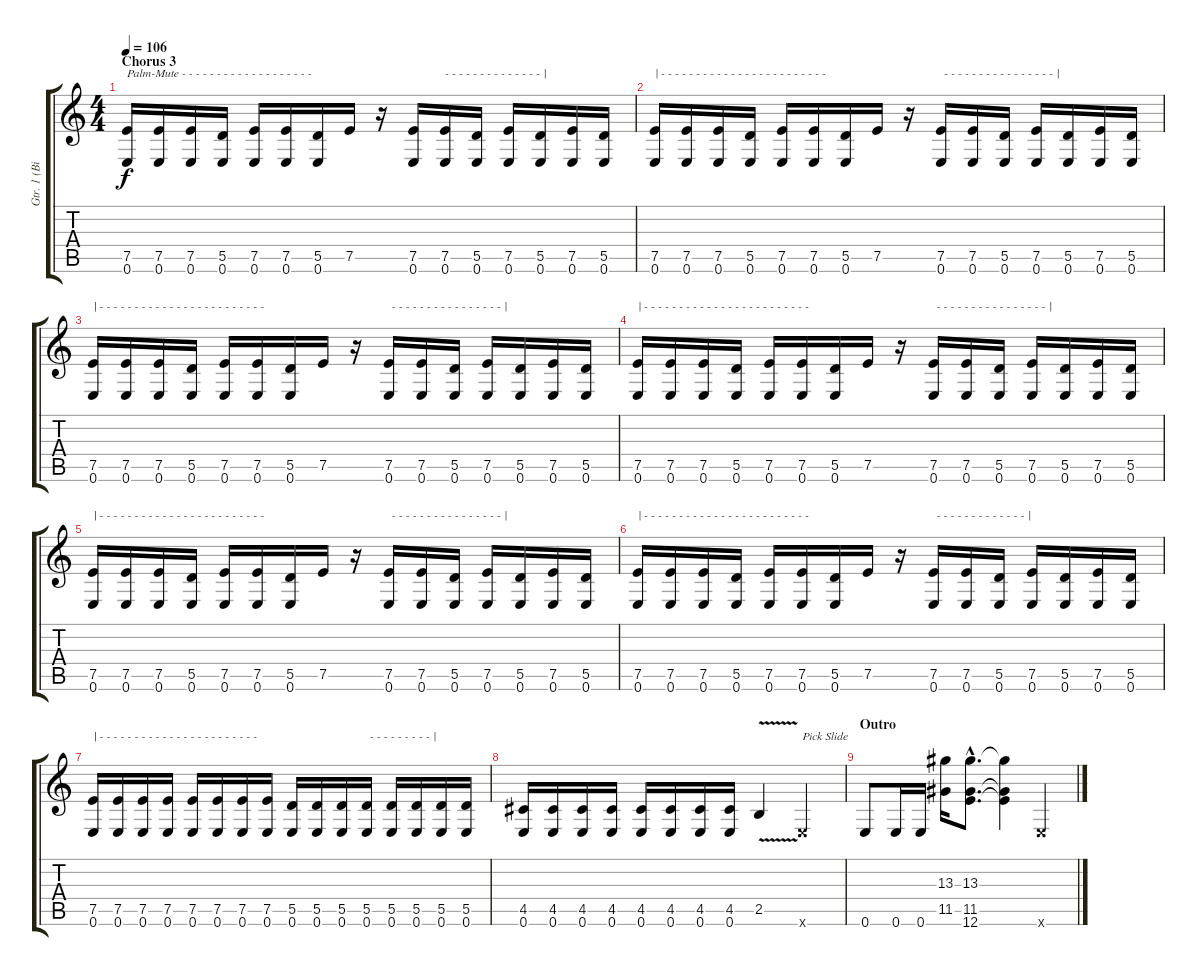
\track ("Gtr. 1 (Billy)" "Gtr. 1 (Bi") {instrument overdrivenguitar}
\staff {score tabs}
\tuning (E4 B3 G3 D3 A2 E2) {hide}
\ts (4 4)
\section ("" "Chorus 3")
\tempo 106
\clef g2
\ks c
(7.5 0.6).16{txt "Palm-Mute - - - - - - - - - - - - - - - - - - -" dy f} (7.5 0.6).16 (7.5 0.6).16 (5.5 0.6).16 (7.5 0.6).16 (7.5 0.6).16 (5.5 0.6).16 7.5.16 r.16 (7.5 0.6).16 (7.5 0.6).16{txt "- - - - - - - - - - - - - - |"} (5.5 0.6).16 (7.5 0.6).16 (5.5 0.6).16 (7.5 0.6).16 (5.5 0.6).16 |
(7.5 0.6).16{txt "| - - - - - - - - - - - - - - - - - - - - - - - -"} (7.5 0.6).16 (7.5 0.6).16 (5.5 0.6).16 (7.5 0.6).16 (7.5 0.6).16 (5.5 0.6).16 7.5.16 r.16 (7.5 0.6).16{txt " - - - - - - - - - - - - - - - - |"} (7.5 0.6).16 (5.5 0.6).16 (7.5 0.6).16 (5.5 0.6).16 (7.5 0.6).16 (5.5 0.6).16 |
(7.5 0.6).16{txt "| - - - - - - - - - - - - - - - - - - - - - - - -"} (7.5 0.6).16 (7.5 0.6).16 (5.5 0.6).16 (7.5 0.6).16 (7.5 0.6).16 (5.5 0.6).16 7.5.16 r.16 (7.5 0.6).16{txt " - - - - - - - - - - - - - - - - |"} (7.5 0.6).16 (5.5 0.6).16 (7.5 0.6).16 (5.5 0.6).16 (7.5 0.6).16 (5.5 0.6).16 |
(7.5 0.6).16{txt "| - - - - - - - - - - - - - - - - - - - - - - - -"} (7.5 0.6).16 (7.5 0.6).16 (5.5 0.6).16 (7.5 0.6).16 (7.5 0.6).16 (5.5 0.6).16 7.5.16 r.16 (7.5 0.6).16{txt " - - - - - - - - - - - - - - - - |"} (7.5 0.6).16 (5.5 0.6).16 (7.5 0.6).16 (5.5 0.6).16 (7.5 0.6).16 (5.5 0.6).16 |
(7.5 0.6).16{txt "| - - - - - - - - - - - - - - - - - - - - - - - -"} (7.5 0.6).16 (7.5 0.6).16 (5.5 0.6).16 (7.5 0.6).16 (7.5 0.6).16 (5.5 0.6).16 7.5.16 r.16 (7.5 0.6).16{txt " - - - - - - - - - - - - - - - - |"} (7.5 0.6).16 (5.5 0.6).16 (7.5 0.6).16 (5.5 0.6).16 (7.5 0.6).16 (5.5 0.6).16 |
(7.5 0.6).16{txt "| - - - - - - - - - - - - - - - - - - - - - - - -"} (7.5 0.6).16 (7.5 0.6).16 (5.5 0.6).16 (7.5 0.6).16 (7.5 0.6).16 (5.5 0.6).16 7.5.16 r.16 (7.5 0.6).16{txt " - - - - - - - - - - - - - |"} (7.5 0.6).16 (5.5 0.6).16 (7.5 0.6).16 (5.5 0.6).16 (7.5 0.6).16 (5.5 0.6).16 |
(7.5 0.6).16{txt "| - - - - - - - - - - - - - - - - - - - - - - - "} (7.5 0.6).16 (7.5 0.6).16 (7.5 0.6).16 (7.5 0.6).16 (7.5 0.6).16 (7.5 0.6).16 (7.5 0.6).16 (5.5 0.6).16 (5.5 0.6).16 (5.5 0.6).16 (5.5 0.6).16{txt " - - - - - - - - - | "} (5.5 0.6).16 (5.5 0.6).16 (5.5 0.6).16 (5.5 0.6).16 |
(4.5 0.6).16 (4.5 0.6).16 (4.5 0.6).16 (4.5 0.6).16 (4.5 0.6).16 (4.5 0.6).16 (4.5 0.6).16 (4.5 0.6).16 2.5{v}.4 0.6{x}.4{txt "Pick Slide"} |
\section ("" "Outro")
0.6.8 0.6.16 0.6.16 (13.3 11.5).16 (13.3{hac} 11.5{hac} 12.6{hac}).8{d} (13.3{t} 11.5{t} 12.6{t}).4 0.6{x}.4
